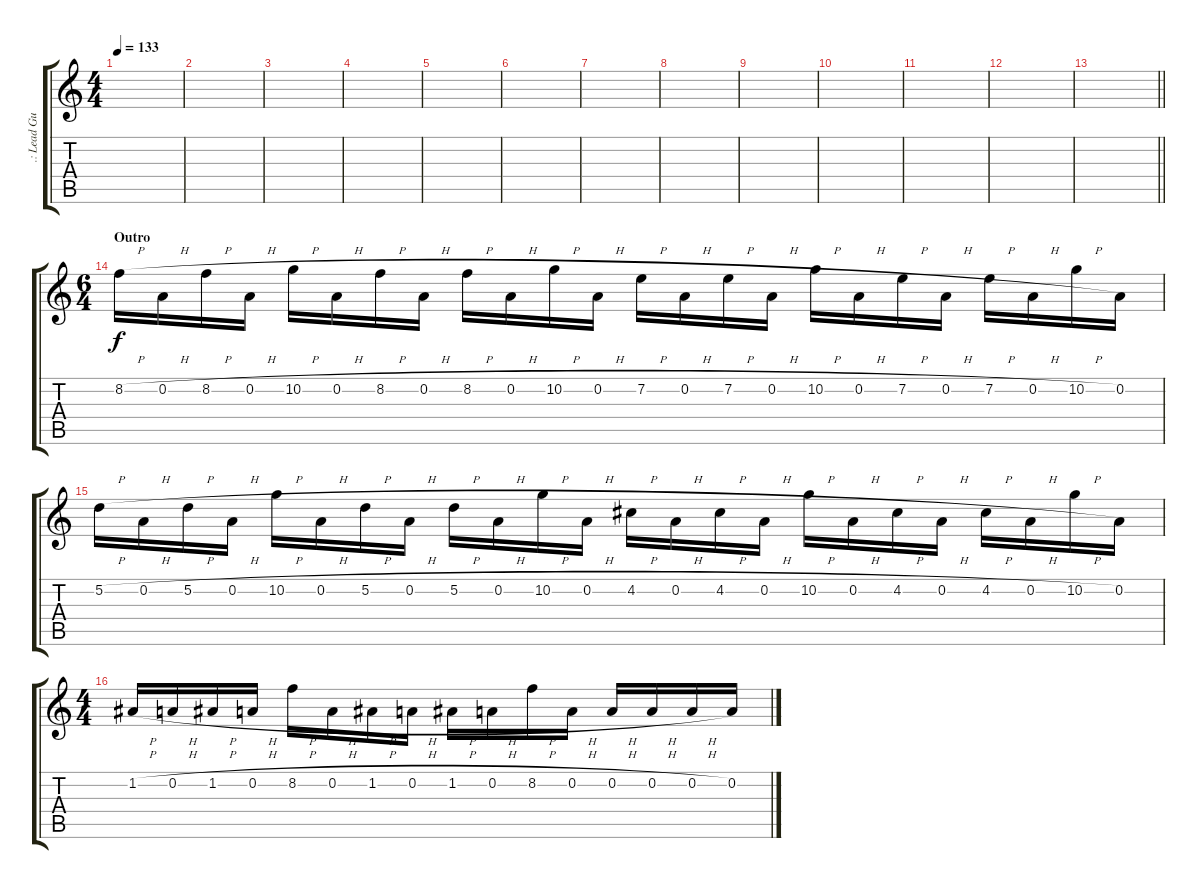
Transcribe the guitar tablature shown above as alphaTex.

\track (".: Lead Guitar :." ".: Lead Gu") {instrument distortionguitar}
\staff {score tabs}
\tuning (D4 A3 F3 C3 G2 D2) {hide}
\ts (4 4)
\tempo 133
\clef g2
\ks c
|
|
|
|
|
|
|
|
|
|
|
|
\barLineRight lightlight
|
\ts (6 4)
\section ("" "Outro")
8.2{h}.16 0.2{h}.16 8.2{h}.16 0.2{h}.16 10.2{h}.16 0.2{h}.16 8.2{h}.16 0.2{h}.16 8.2{h}.16 0.2{h}.16 10.2{h}.16 0.2{h}.16 7.2{h}.16 0.2{h}.16 7.2{h}.16 0.2{h}.16 10.2{h}.16 0.2{h}.16 7.2{h}.16 0.2{h}.16 7.2{h}.16 0.2{h}.16 10.2{h}.16 0.2.16 |
5.2{h}.16 0.2{h}.16 5.2{h}.16 0.2{h}.16 10.2{h}.16 0.2{h}.16 5.2{h}.16 0.2{h}.16 5.2{h}.16 0.2{h}.16 10.2{h}.16 0.2{h}.16 4.2{h}.16 0.2{h}.16 4.2{h}.16 0.2{h}.16 10.2{h}.16 0.2{h}.16 4.2{h}.16 0.2{h}.16 4.2{h}.16 0.2{h}.16 10.2{h}.16 0.2.16 |
\ts (4 4)
1.2{h}.16 0.2{h}.16 1.2{h}.16 0.2{h}.16 8.2{h}.16 0.2{h}.16 1.2{h}.16 0.2{h}.16 1.2{h}.16 0.2{h}.16 8.2{h}.16 0.2{h}.16 0.2{h}.16 0.2{h}.16 0.2{h}.16 0.2.16
